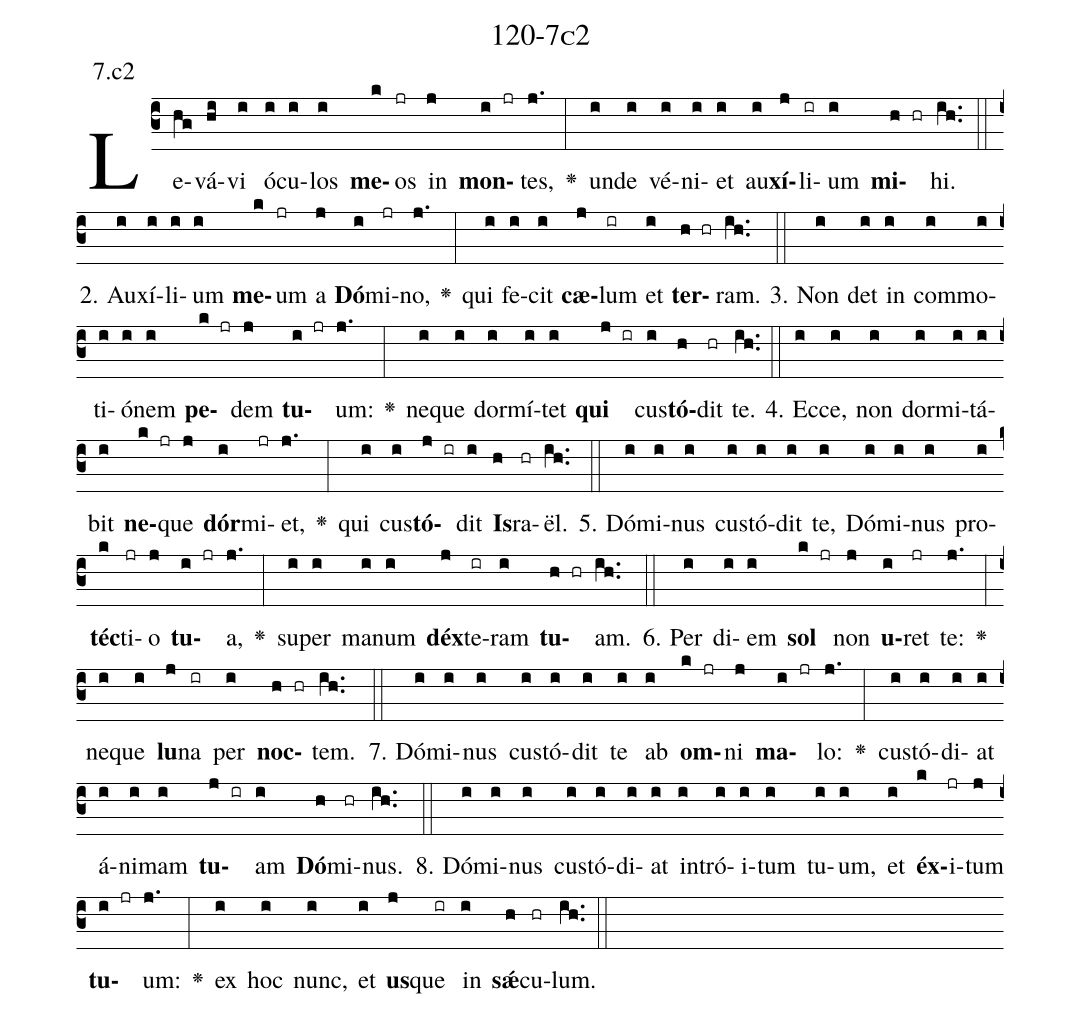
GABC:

name: 120-7c2;
annotation: 7.c2;
%%
(c3)Le(hg)vá(hi)vi(i) ó(i)cu(i)los(i) <b>me</b>(k)os(jr) in(j) <b>mon</b>(i jr)tes,(j.) <v>\greheightstar</v>(:) un(i)de(i) vé(i)ni(i)et(i) au(i)<b>xí</b>(j)li(ir)um(i) <b>mi</b>(h hr)hi.(ih..) (::)
2. Au(i)xí(i)li(i)um(i) <b>me</b>(k)um(jr) a(j) <b>Dó</b>(i)mi(jr)no,(j.) <v>\greheightstar</v>(:) qui(i) fe(i)cit(i) <b>cæ</b>(j)lum(ir) et(i) <b>ter</b>(h hr)ram.(ih..) (::)
3. Non(i) det(i) in(i) com(i)mo(i)ti(i)ó(i)nem(i) <b>pe</b>(k jr)dem(j) <b>tu</b>(i jr)um:(j.) <v>\greheightstar</v>(:) ne(i)que(i) dor(i)mí(i)tet(i) <b>qui</b>(j ir) cus(i)<b>tó</b>(h)dit(hr) te.(ih..) (::)
4. Ec(i)ce,(i) non(i) dor(i)mi(i)tá(i)bit(i) <b>ne</b>(k jr)que(j) <b>dór</b>(i)mi(jr)et,(j.) <v>\greheightstar</v>(:) qui(i) cus(i)<b>tó</b>(j ir)dit(i) <b>Is</b>(h)ra(hr)ël.(ih..) (::)
5. Dó(i)mi(i)nus(i) cus(i)tó(i)dit(i) te,(i) Dó(i)mi(i)nus(i) pro(i)<b>téc</b>(k)ti(jr)o(j) <b>tu</b>(i jr)a,(j.) <v>\greheightstar</v>(:) su(i)per(i) ma(i)num(i) <b>déx</b>(j)te(ir)ram(i) <b>tu</b>(h hr)am.(ih..) (::)
6. Per(i) di(i)em(i) <b>sol</b>(k jr) non(j) <b>u</b>(i)ret(jr) te:(j.) <v>\greheightstar</v>(:) ne(i)que(i) <b>lu</b>(j)na(ir) per(i) <b>noc</b>(h hr)tem.(ih..) (::)
7. Dó(i)mi(i)nus(i) cus(i)tó(i)dit(i) te(i) ab(i) <b>om</b>(k jr)ni(j) <b>ma</b>(i jr)lo:(j.) <v>\greheightstar</v>(:) cus(i)tó(i)di(i)at(i) á(i)ni(i)mam(i) <b>tu</b>(j ir)am(i) <b>Dó</b>(h)mi(hr)nus.(ih..) (::)
8. Dó(i)mi(i)nus(i) cus(i)tó(i)di(i)at(i) in(i)tró(i)i(i)tum(i) tu(i)um,(i) et(i) <b>éx</b>(k)i(jr)tum(j) <b>tu</b>(i jr)um:(j.) <v>\greheightstar</v>(:) ex(i) hoc(i) nunc,(i) et(i) <b>us</b>(j)que(ir) in(i) <b>sǽ</b>(h)cu(hr)lum.(ih..) (::)
